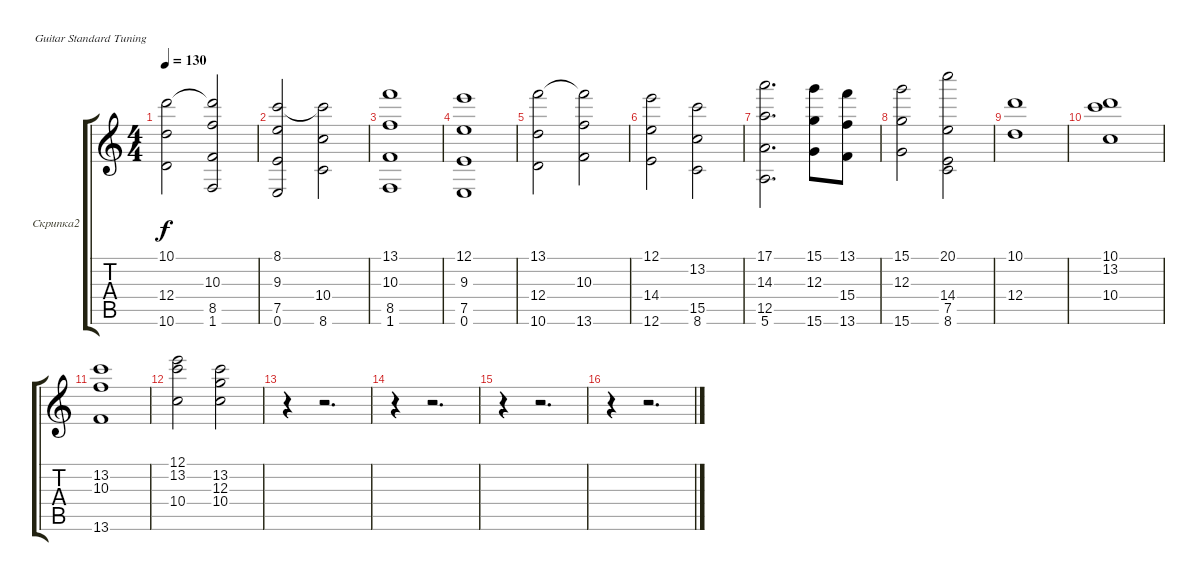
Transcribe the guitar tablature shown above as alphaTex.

\defaultSystemsLayout 4
\bracketExtendMode groupsimilarinstruments
\firstSystemTrackNameOrientation horizontal
\otherSystemsTrackNameOrientation horizontal
\track ("Скрипка2" "Скрипка2") {instrument electricguitarclean}
\staff {score tabs}
\tuning (E4 B3 G3 D3 A2 E2)
\ts (4 4)
\tempo 130
\clef g2
\scale
0.333333
\ks c
(10.1 12.4 10.6).2{dy f} (10.1{t} 10.3 8.5 1.6).2 |
\scale
0.333333 (8.1 9.3 7.5 0.6).2 (8.1{t} 10.4 8.6).2 |
\scale
0.333333 (13.1 10.3 8.5 1.6).1 |
\scale
0.333333 (12.1 9.3 7.5 0.6).1 |
\scale
0.333333 (13.1 12.4 10.6).2 (13.1{t} 10.3 13.6).2 |
\scale
0.333333 (12.1 14.4 12.6).2 (13.2 15.5 8.6).2 |
\scale
0.333333 (17.1 14.3 12.5 5.6).2{d} (15.1 12.3 15.6).8 (13.1 15.4 13.6).8 |
\scale
0.333333 (15.1 12.3 15.6).2 (20.1 14.4 8.6 7.5).2 |
\scale
0.333333 (10.1 12.4).1 |
\scale
0.333333 (10.1 13.2 10.4).1 |
\scale
0.333333 (13.2 10.3 13.6).1 |
\scale
0.333333 (13.2 12.1 10.4).2 (13.2 12.3 10.4).2 |
\scale
0.333333 r.4 r.2{d} |
\scale
0.333333 r.4 r.2{d} |
\scale
0.333333 r.4 r.2{d} |
\scale
0.333333 r.4 r.2{d}
